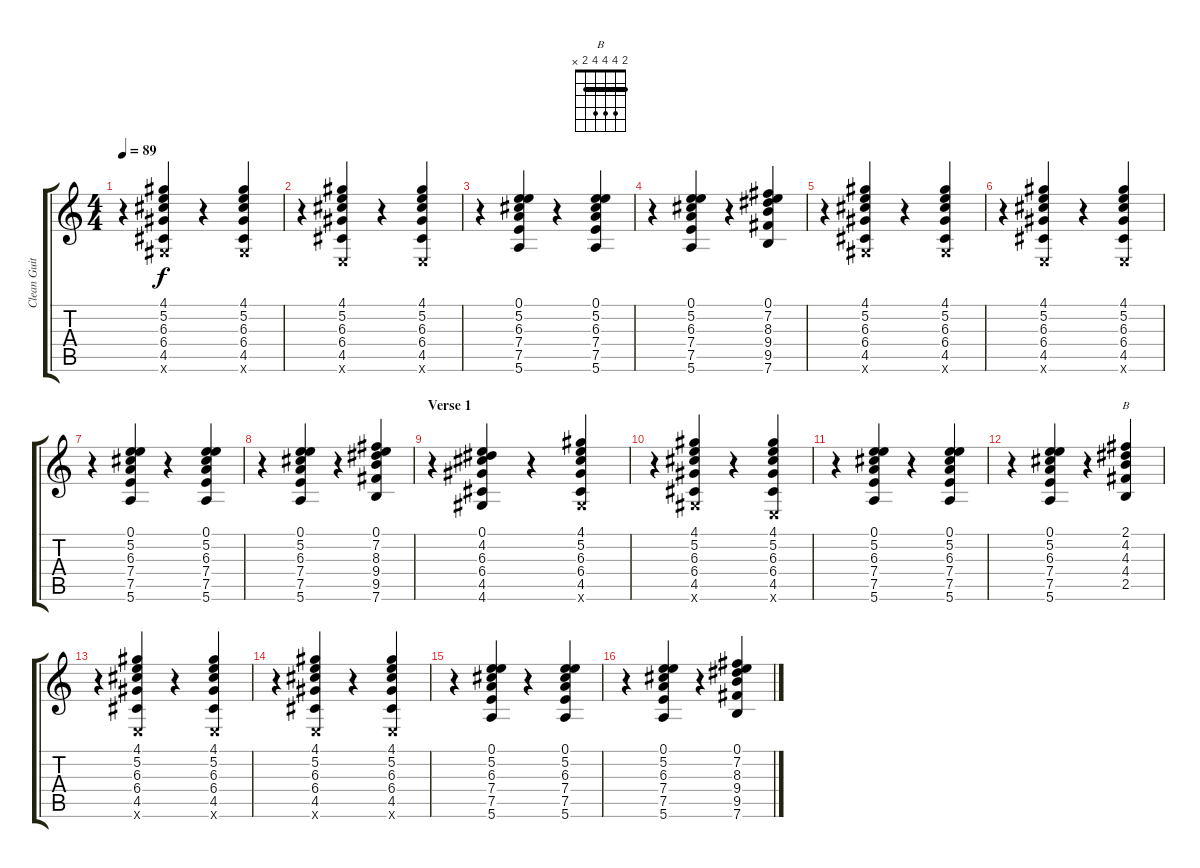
\track ("Clean Guitar" "Clean Guit") {instrument electricguitarclean}
\staff {score tabs}
\tuning (E4 B3 G3 D3 A2 E2) {hide}
\chord ("B" 2 4 4 4 2 x) {barre 2}
\ts (4 4)
\tempo 89
\clef g2
\ks c
r.4{dy f} (4.1 5.2 6.3 6.4 4.5 4.6{x}).4 r.4 (4.1 5.2 6.3 6.4 4.5 4.6{x}).4 |
r.4 (4.1 5.2 6.3 6.4 4.5 0.6{x}).4 r.4 (4.1 5.2 6.3 6.4 4.5 0.6{x}).4 |
r.4 (0.1 5.2 6.3 7.4 7.5 5.6).4 r.4 (0.1 5.2 6.3 7.4 7.5 5.6).4 |
r.4 (0.1 5.2 6.3 7.4 7.5 5.6).4 r.4 (0.1 7.2 8.3 9.4 9.5 7.6).4 |
r.4 (4.1 5.2 6.3 6.4 4.5 4.6{x}).4 r.4 (4.1 5.2 6.3 6.4 4.5 4.6{x}).4 |
r.4 (4.1 5.2 6.3 6.4 4.5 0.6{x}).4 r.4 (4.1 5.2 6.3 6.4 4.5 0.6{x}).4 |
r.4 (0.1 5.2 6.3 7.4 7.5 5.6).4 r.4 (0.1 5.2 6.3 7.4 7.5 5.6).4 |
r.4 (0.1 5.2 6.3 7.4 7.5 5.6).4 r.4 (0.1 7.2 8.3 9.4 9.5 7.6).4 |
\section ("" "Verse 1")
r.4 (0.1 4.2 6.3 6.4 4.5 4.6).4 r.4 (4.1 5.2 6.3 6.4 4.5 4.6{x}).4 |
r.4 (4.1 5.2 6.3 6.4 4.5 4.6{x}).4 r.4 (4.1 5.2 6.3 6.4 4.5 0.6{x}).4 |
r.4 (0.1 5.2 6.3 7.4 7.5 5.6).4 r.4 (0.1 5.2 6.3 7.4 7.5 5.6).4 |
r.4 (0.1 5.2 6.3 7.4 7.5 5.6).4 r.4 (2.1 4.2 4.3 4.4 2.5).4{ch "B"} |
r.4 (4.1 5.2 6.3 6.4 4.5 0.6{x}).4 r.4 (4.1 5.2 6.3 6.4 4.5 0.6{x}).4 |
r.4 (4.1 5.2 6.3 6.4 4.5 0.6{x}).4 r.4 (4.1 5.2 6.3 6.4 4.5 0.6{x}).4 |
r.4 (0.1 5.2 6.3 7.4 7.5 5.6).4 r.4 (0.1 5.2 6.3 7.4 7.5 5.6).4 |
r.4 (0.1 5.2 6.3 7.4 7.5 5.6).4 r.4 (0.1 7.2 8.3 9.4 9.5 7.6).4
